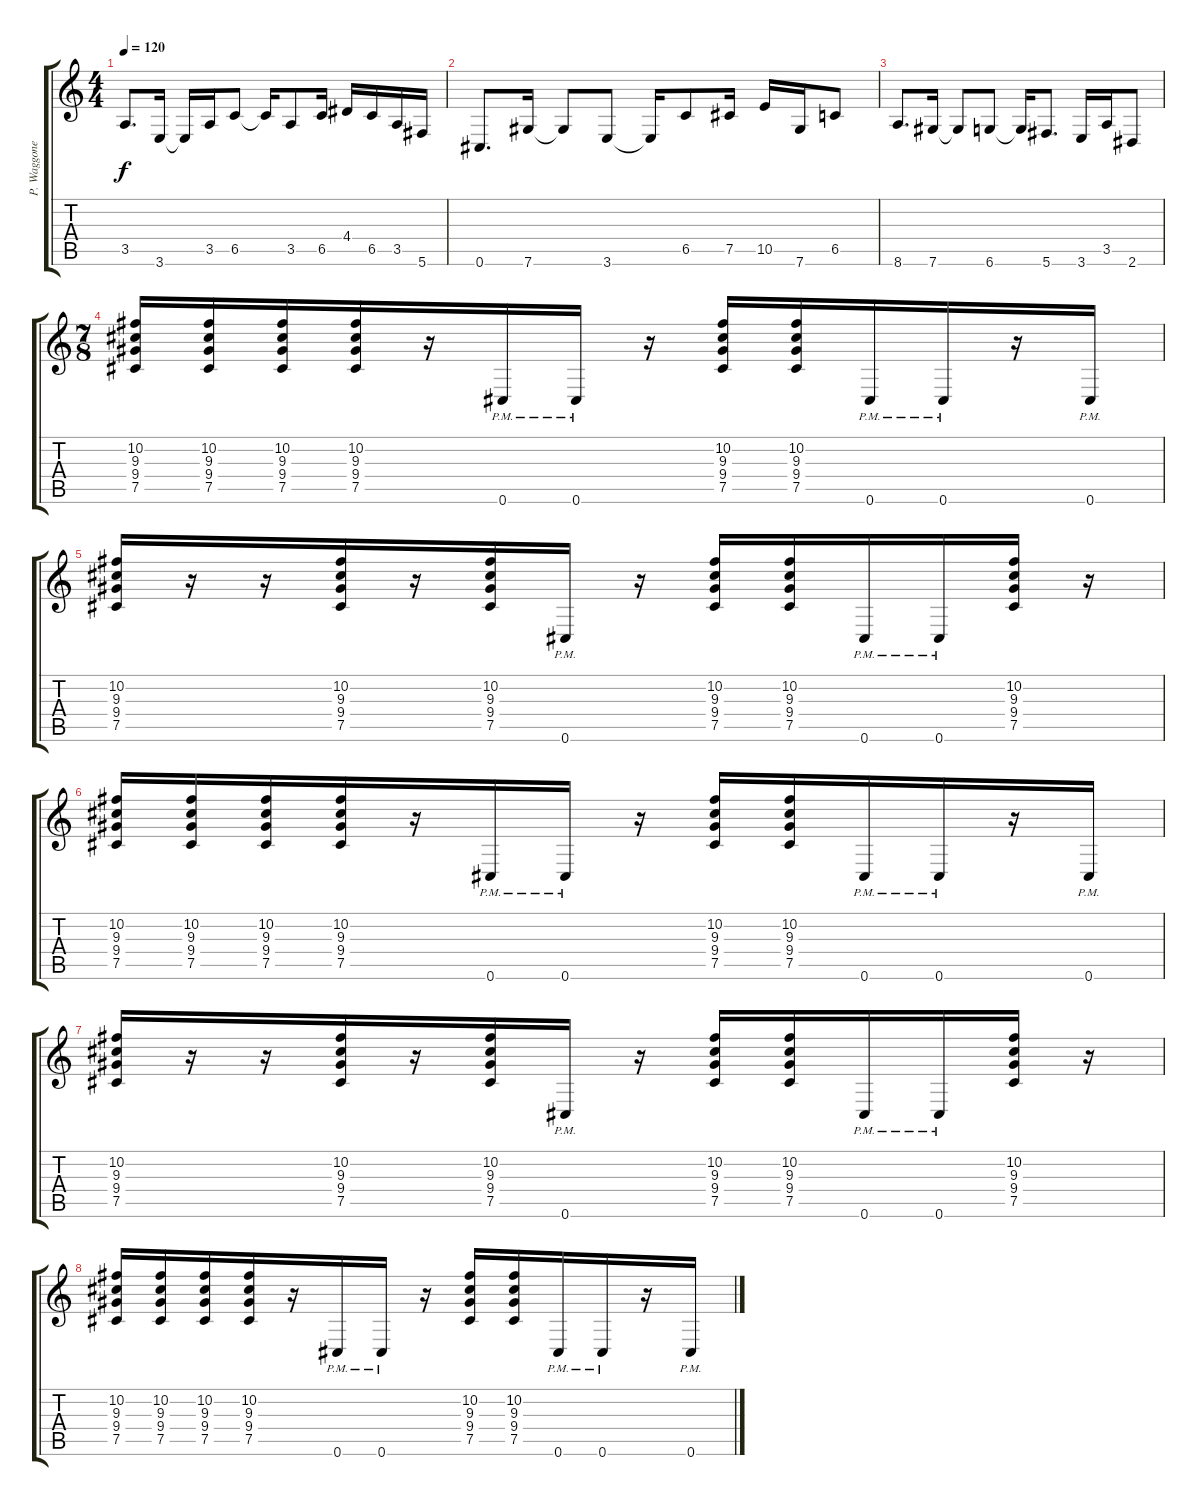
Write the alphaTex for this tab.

\track ("P. Waggoner Gtr." "P. Waggone") {instrument distortionguitar}
\staff {score tabs}
\tuning (Db4 Ab3 E3 B2 Gb2 Db2) {hide}
\ts (4 4)
\tempo 120
\clef g2
\ks c
3.5.8{d dy f} 3.6.16 3.6{t}.16 3.5.16 6.5.8 6.5{t}.16 3.5.8 6.5.16 4.4.16 6.5.16 3.5.16 5.6.16 |
0.6.8{d} 7.6.16 7.6{t}.8 3.6.8 3.6{t}.16 6.5.8 7.5.16 10.5.16 7.6.16 6.5.8 |
8.6.8{d} 7.6.16 7.6{t}.8 6.6.8 6.6{t}.16 5.6.8{d} 3.6.16 3.5.16 2.6.8 |
\ts (7 8)
(10.2 9.3 9.4 7.5).16 (10.2 9.3 9.4 7.5).16 (10.2 9.3 9.4 7.5).16 (10.2 9.3 9.4 7.5).16 r.16 0.6{pm}.16 0.6{pm}.16 r.16 (10.2 9.3 9.4 7.5).16 (10.2 9.3 9.4 7.5).16 0.6{pm}.16 0.6{pm}.16 r.16 0.6{pm}.16 |
(10.2 9.3 9.4 7.5).16 r.16 r.16 (10.2 9.3 9.4 7.5).16 r.16 (10.2 9.3 9.4 7.5).16 0.6{pm}.16 r.16 (10.2 9.3 9.4 7.5).16 (10.2 9.3 9.4 7.5).16 0.6{pm}.16 0.6{pm}.16 (10.2 9.3 9.4 7.5).16 r.16 |
(10.2 9.3 9.4 7.5).16 (10.2 9.3 9.4 7.5).16 (10.2 9.3 9.4 7.5).16 (10.2 9.3 9.4 7.5).16 r.16 0.6{pm}.16 0.6{pm}.16 r.16 (10.2 9.3 9.4 7.5).16 (10.2 9.3 9.4 7.5).16 0.6{pm}.16 0.6{pm}.16 r.16 0.6{pm}.16 |
(10.2 9.3 9.4 7.5).16 r.16 r.16 (10.2 9.3 9.4 7.5).16 r.16 (10.2 9.3 9.4 7.5).16 0.6{pm}.16 r.16 (10.2 9.3 9.4 7.5).16 (10.2 9.3 9.4 7.5).16 0.6{pm}.16 0.6{pm}.16 (10.2 9.3 9.4 7.5).16 r.16 |
(10.2 9.3 9.4 7.5).16 (10.2 9.3 9.4 7.5).16 (10.2 9.3 9.4 7.5).16 (10.2 9.3 9.4 7.5).16 r.16 0.6{pm}.16 0.6{pm}.16 r.16 (10.2 9.3 9.4 7.5).16 (10.2 9.3 9.4 7.5).16 0.6{pm}.16 0.6{pm}.16 r.16 0.6{pm}.16
